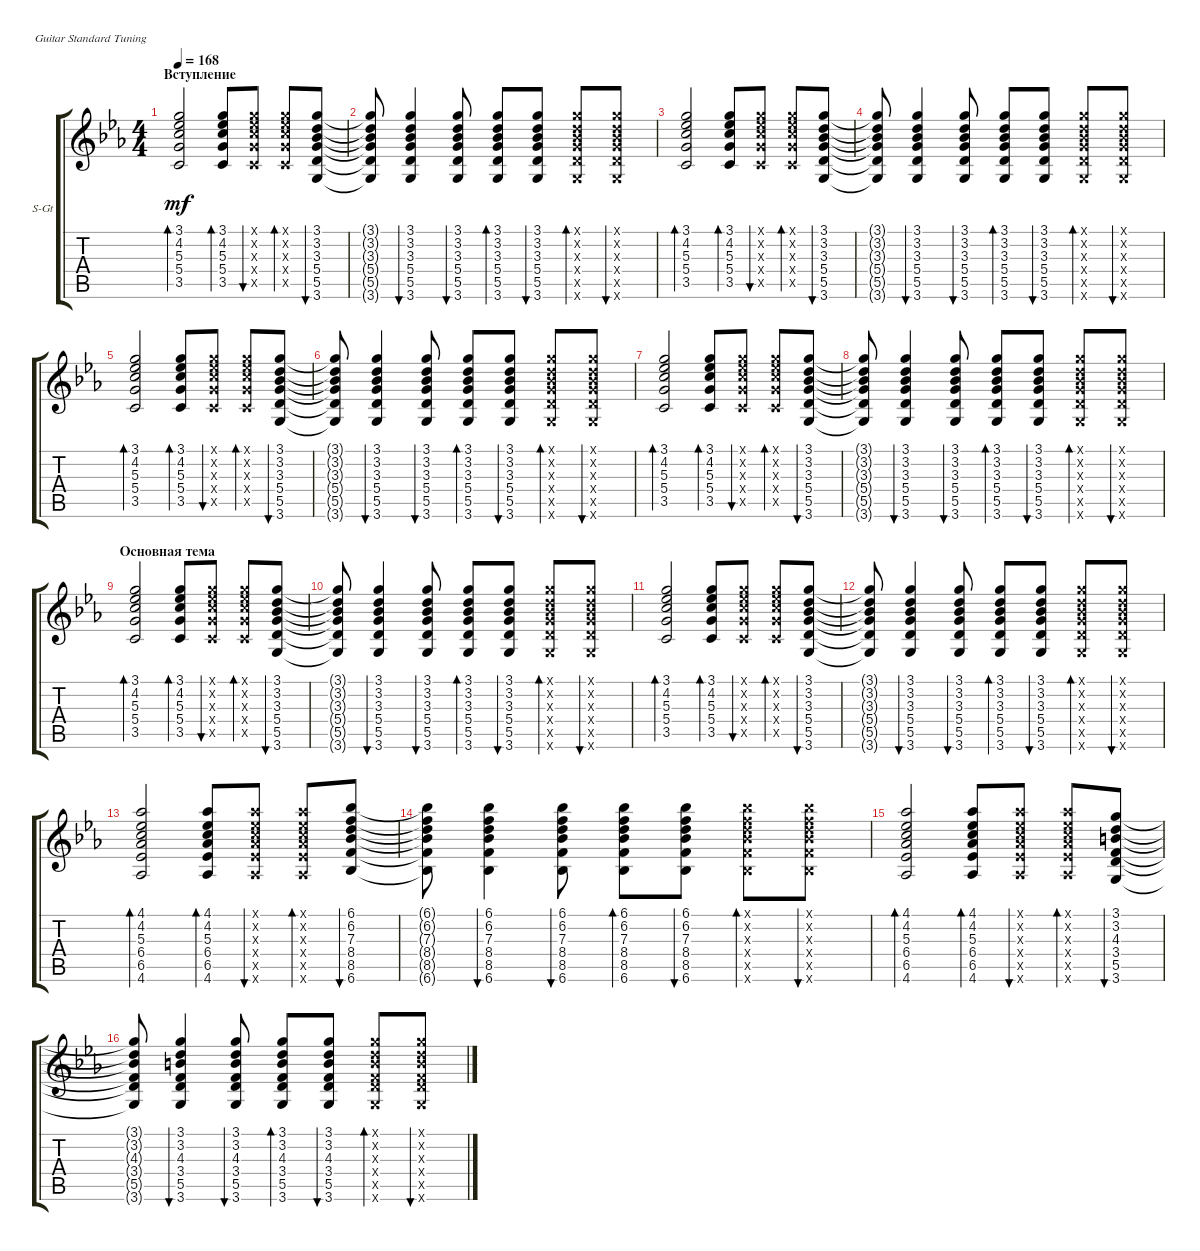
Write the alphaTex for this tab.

\defaultSystemsLayout 4
\bracketExtendMode groupsimilarinstruments
\firstSystemTrackNameOrientation horizontal
\otherSystemsTrackNameOrientation horizontal
\track ("Steel Guitar" "S-Gt") {instrument acousticguitarsteel}
\staff {score tabs}
\tuning (E4 B3 G3 D3 A2 E2)
\ts (4 4)
\section ("" "Вступление")
\tempo 168
\clef g2
\ks cminor
(3.5 5.4 5.3 4.2 3.1).2{bd 30 dy mf instrument acousticguitarsteel} (3.5 5.4 5.3 4.2 3.1).8{bd 30} (3.5{x} 5.4{x} 5.3{x} 4.2{x} 3.1{x}).8{bu 30} (3.5{x} 5.4{x} 5.3{x} 4.2{x} 3.1{x}).8{bd 30} (3.6 5.5 5.4 3.3 3.2 3.1).8{bu 30} |
(3.6{t} 5.5{t} 5.4{t} 3.3{t} 3.2{t} 3.1{t}).8 (3.6 5.5 5.4 3.3 3.2 3.1).4{bu 30} (3.6 5.5 5.4 3.3 3.2 3.1).8{bu 30} (3.6 5.5 5.4 3.3 3.2 3.1).8{bd 30} (3.6 5.5 5.4 3.3 3.2 3.1).8{bu 30} (3.6{x} 5.5{x} 5.4{x} 3.3{x} 3.2{x} 3.1{x}).8{bd 30} (3.6{x} 5.5{x} 5.4{x} 3.3{x} 3.2{x} 3.1{x}).8{bu 30} |
(3.5 5.4 5.3 4.2 3.1).2{bd 30} (3.5 5.4 5.3 4.2 3.1).8{bd 30} (3.5{x} 5.4{x} 5.3{x} 4.2{x} 3.1{x}).8{bu 30} (3.5{x} 5.4{x} 5.3{x} 4.2{x} 3.1{x}).8{bd 30} (3.6 5.5 5.4 3.3 3.2 3.1).8{bu 30} |
(3.6{t} 5.5{t} 5.4{t} 3.3{t} 3.2{t} 3.1{t}).8 (3.6 5.5 5.4 3.3 3.2 3.1).4{bu 30} (3.6 5.5 5.4 3.3 3.2 3.1).8{bu 30} (3.6 5.5 5.4 3.3 3.2 3.1).8{bd 30} (3.6 5.5 5.4 3.3 3.2 3.1).8{bu 30} (3.6{x} 5.5{x} 5.4{x} 3.3{x} 3.2{x} 3.1{x}).8{bd 30} (3.6{x} 5.5{x} 5.4{x} 3.3{x} 3.2{x} 3.1{x}).8{bu 30} |
(3.5 5.4 5.3 4.2 3.1).2{bd 30} (3.5 5.4 5.3 4.2 3.1).8{bd 30} (3.5{x} 5.4{x} 5.3{x} 4.2{x} 3.1{x}).8{bu 30} (3.5{x} 5.4{x} 5.3{x} 4.2{x} 3.1{x}).8{bd 30} (3.6 5.5 5.4 3.3 3.2 3.1).8{bu 30} |
(3.6{t} 5.5{t} 5.4{t} 3.3{t} 3.2{t} 3.1{t}).8 (3.6 5.5 5.4 3.3 3.2 3.1).4{bu 30} (3.6 5.5 5.4 3.3 3.2 3.1).8{bu 30} (3.6 5.5 5.4 3.3 3.2 3.1).8{bd 30} (3.6 5.5 5.4 3.3 3.2 3.1).8{bu 30} (3.6{x} 5.5{x} 5.4{x} 3.3{x} 3.2{x} 3.1{x}).8{bd 30} (3.6{x} 5.5{x} 5.4{x} 3.3{x} 3.2{x} 3.1{x}).8{bu 30} |
(3.5 5.4 5.3 4.2 3.1).2{bd 30} (3.5 5.4 5.3 4.2 3.1).8{bd 30} (3.5{x} 5.4{x} 5.3{x} 4.2{x} 3.1{x}).8{bu 30} (3.5{x} 5.4{x} 5.3{x} 4.2{x} 3.1{x}).8{bd 30} (3.6 5.5 5.4 3.3 3.2 3.1).8{bu 30} |
(3.6{t} 5.5{t} 5.4{t} 3.3{t} 3.2{t} 3.1{t}).8 (3.6 5.5 5.4 3.3 3.2 3.1).4{bu 30} (3.6 5.5 5.4 3.3 3.2 3.1).8{bu 30} (3.6 5.5 5.4 3.3 3.2 3.1).8{bd 30} (3.6 5.5 5.4 3.3 3.2 3.1).8{bu 30} (3.6{x} 5.5{x} 5.4{x} 3.3{x} 3.2{x} 3.1{x}).8{bd 30} (3.6{x} 5.5{x} 5.4{x} 3.3{x} 3.2{x} 3.1{x}).8{bu 30} |
\section ("" "Основная тема")
(3.5 5.4 5.3 4.2 3.1).2{bd 30} (3.5 5.4 5.3 4.2 3.1).8{bd 30} (3.5{x} 5.4{x} 5.3{x} 4.2{x} 3.1{x}).8{bu 30} (3.5{x} 5.4{x} 5.3{x} 4.2{x} 3.1{x}).8{bd 30} (3.6 5.5 5.4 3.3 3.2 3.1).8{bu 30} |
(3.6{t} 5.5{t} 5.4{t} 3.3{t} 3.2{t} 3.1{t}).8 (3.6 5.5 5.4 3.3 3.2 3.1).4{bu 30} (3.6 5.5 5.4 3.3 3.2 3.1).8{bu 30} (3.6 5.5 5.4 3.3 3.2 3.1).8{bd 30} (3.6 5.5 5.4 3.3 3.2 3.1).8{bu 30} (3.6{x} 5.5{x} 5.4{x} 3.3{x} 3.2{x} 3.1{x}).8{bd 30} (3.6{x} 5.5{x} 5.4{x} 3.3{x} 3.2{x} 3.1{x}).8{bu 30} |
(3.5 5.4 5.3 4.2 3.1).2{bd 30} (3.5 5.4 5.3 4.2 3.1).8{bd 30} (3.5{x} 5.4{x} 5.3{x} 4.2{x} 3.1{x}).8{bu 30} (3.5{x} 5.4{x} 5.3{x} 4.2{x} 3.1{x}).8{bd 30} (3.6 5.5 5.4 3.3 3.2 3.1).8{bu 30} |
(3.6{t} 5.5{t} 5.4{t} 3.3{t} 3.2{t} 3.1{t}).8 (3.6 5.5 5.4 3.3 3.2 3.1).4{bu 30} (3.6 5.5 5.4 3.3 3.2 3.1).8{bu 30} (3.6 5.5 5.4 3.3 3.2 3.1).8{bd 30} (3.6 5.5 5.4 3.3 3.2 3.1).8{bu 30} (3.6{x} 5.5{x} 5.4{x} 3.3{x} 3.2{x} 3.1{x}).8{bd 30} (3.6{x} 5.5{x} 5.4{x} 3.3{x} 3.2{x} 3.1{x}).8{bu 30} |
(6.5 6.4 5.3 4.2 4.1 4.6).2{bd 30} (6.5 6.4 5.3 4.2 4.1 4.6).8{bd 30} (6.5{x} 6.4{x} 5.3{x} 4.2{x} 4.1{x} 4.6{x}).8{bu 30} (6.5{x} 6.4{x} 5.3{x} 4.2{x} 4.1{x} 4.6{x}).8{bd 30} (6.6 8.5 8.4 7.3 6.2 6.1).8{bu 30} |
(6.6{t} 8.5{t} 8.4{t} 7.3{t} 6.2{t} 6.1{t}).8 (6.6 8.5 8.4 7.3 6.2 6.1).4{bu 30} (6.6 8.5 8.4 7.3 6.2 6.1).8{bu 30} (6.6 8.5 8.4 7.3 6.2 6.1).8{bd 30} (6.6 8.5 8.4 7.3 6.2 6.1).8{bu 30} (6.6{x} 8.5{x} 8.4{x} 7.3{x} 6.2{x} 6.1{x}).8{bd 30} (6.6{x} 8.5{x} 8.4{x} 7.3{x} 6.2{x} 6.1{x}).8{bu 30} |
(6.5 6.4 5.3 4.2 4.1 4.6).2{bd 30} (6.5 6.4 5.3 4.2 4.1 4.6).8{bd 30} (6.5{x} 6.4{x} 5.3{x} 4.2{x} 4.1{x} 4.6{x}).8{bu 30} (6.5{x} 6.4{x} 5.3{x} 4.2{x} 4.1{x} 4.6{x}).8{bd 30} (3.6 5.5 3.4 4.3 3.2 3.1).8{bu 30} |
(3.6{t} 5.5{t} 3.4{t} 4.3{t} 3.2{t} 3.1{t}).8 (3.6 5.5 3.4 4.3 3.2 3.1).4{bu 30} (3.6 5.5 3.4 4.3 3.2 3.1).8{bu 30} (3.6 5.5 3.4 4.3 3.2 3.1).8{bd 30} (3.6 5.5 3.4 4.3 3.2 3.1).8{bu 30} (3.6{x} 5.5{x} 3.4{x} 4.3{x} 3.2{x} 3.1{x}).8{bd 30} (3.6{x} 5.5{x} 3.4{x} 4.3{x} 3.2{x} 3.1{x}).8{bu 30}
